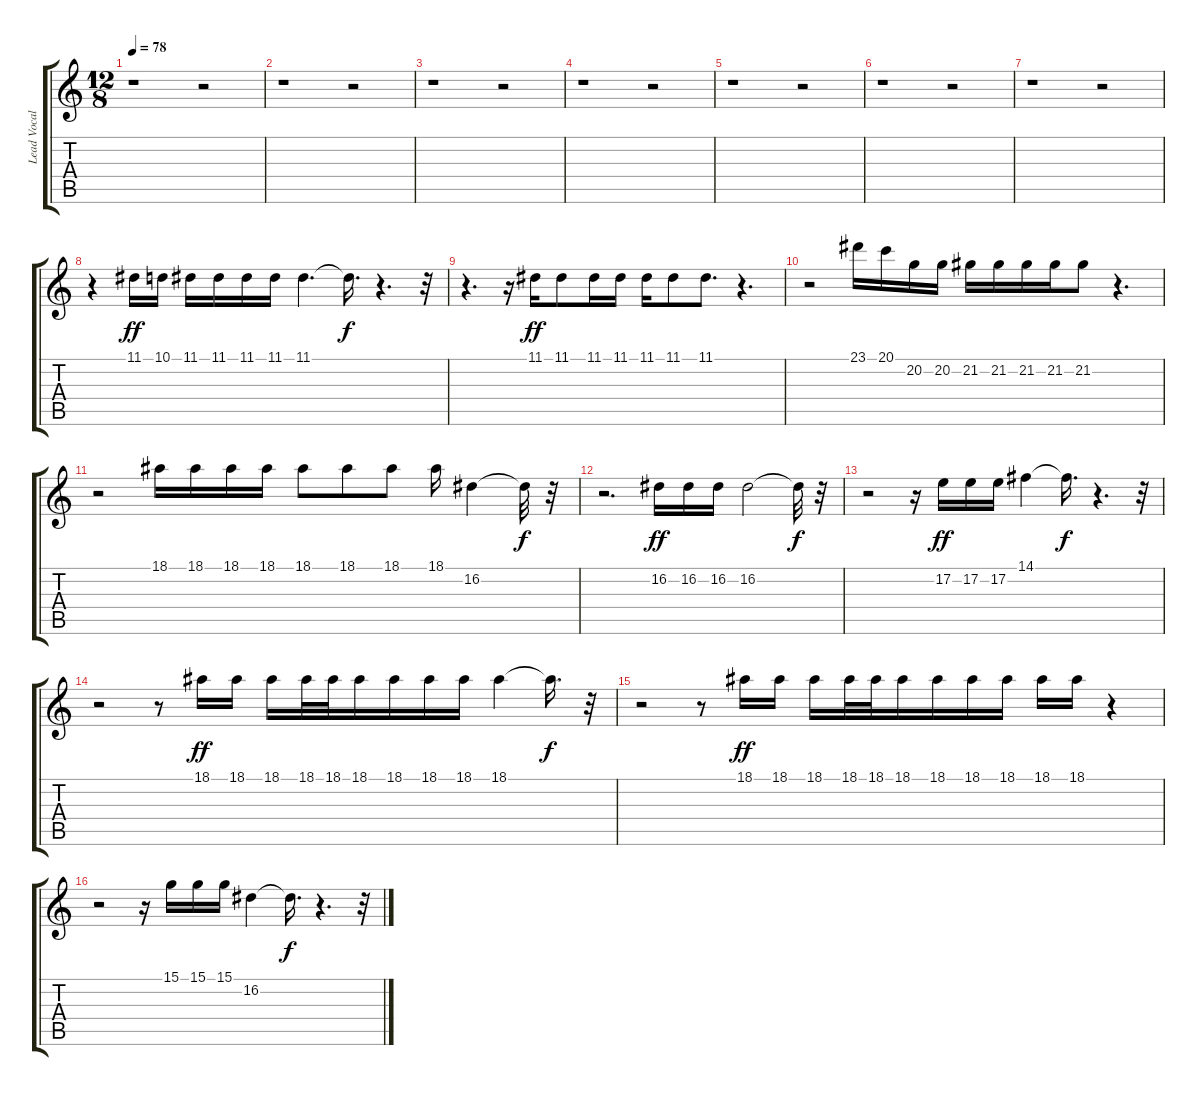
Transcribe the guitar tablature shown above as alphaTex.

\track ("Lead Vocal" "Lead Vocal") {instrument lead6voice}
\staff {score tabs}
\tuning (E4 B3 G3 D3 A2 E2) {hide}
\ts (12 8)
\tempo 78
\clef g2
\ks c
r.1{dy f} r.2 |
r.1 r.2 |
r.1 r.2 |
r.1 r.2 |
r.1 r.2 |
r.1 r.2 |
r.1 r.2 |
r.4 11.1.16{dy ff} 10.1.16 11.1.16 11.1.16 11.1.16 11.1.16 11.1.4{d} 11.1{t}.16{d dy f} r.4{d} r.32 |
r.4{d} r.16 11.1.16{dy ff} 11.1.8 11.1.16 11.1.16 11.1.16 11.1.8 11.1.8{d} r.4{d} |
r.2 23.1.16 20.1.16 20.2.16 20.2.16 21.2.16 21.2.16 21.2.16 21.2.16 21.2.8 r.4{d} |
r.2 18.1.16 18.1.16 18.1.16 18.1.16 18.1.8 18.1.8 18.1.8 18.1.16 16.2.4 16.2{t}.32{dy f} r.32 |
r.2{d} 16.2.16{dy ff} 16.2.16 16.2.16 16.2.2 16.2{t}.32{dy f} r.32 |
r.2 r.16 17.2.16{dy ff} 17.2.16 17.2.16 14.1.4 14.1{t}.16{d dy f} r.4{d} r.32 |
r.2 r.8 18.1.16{dy ff} 18.1.16 18.1.16 18.1.32 18.1.32 18.1.16 18.1.16 18.1.16 18.1.16 18.1.4 18.1{t}.16{d dy f} r.32 |
r.2 r.8 18.1.16{dy ff} 18.1.16 18.1.16 18.1.32 18.1.32 18.1.16 18.1.16 18.1.16 18.1.16 18.1.16 18.1.16 r.4 |
r.2 r.16 15.1.16 15.1.16 15.1.16 16.2.4 16.2{t}.16{d dy f} r.4{d} r.32
